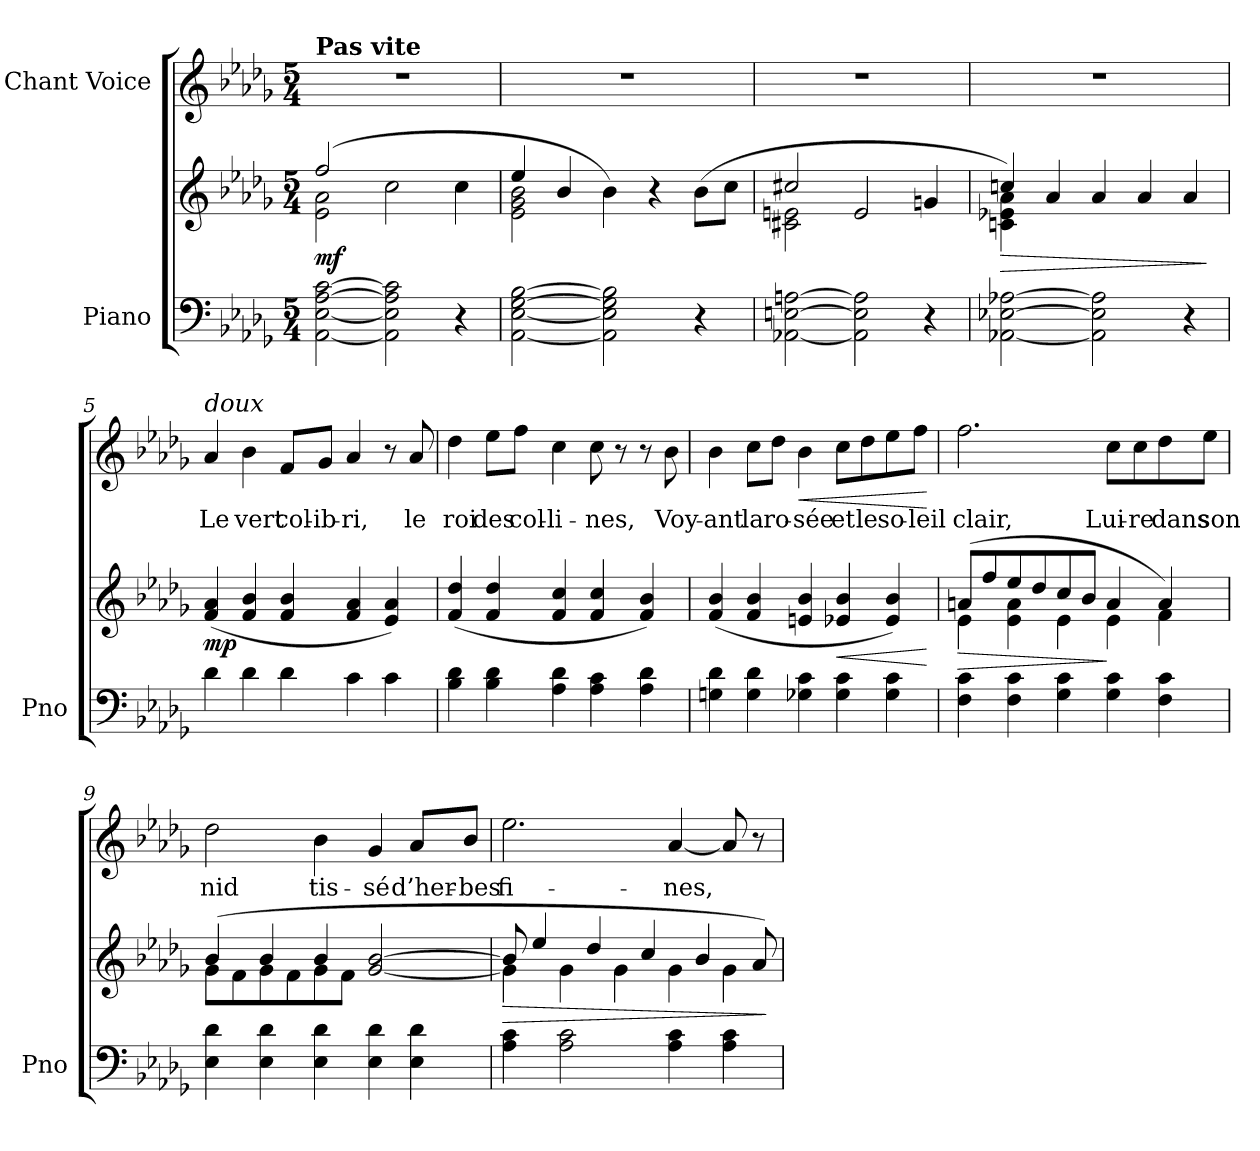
**kern	**kern	**dynam	**kern	**text	**dynam
*part2	*part2	*part2	*part1	*part1	*part1
*staff3	*staff2	*staff2/3	*staff1	*staff1	*staff1
*I"Piano	*	*	*I"Chant Voice	*	*
*I'Pno	*	*	*	*	*
*clefF4	*clefG2	*	*clefG2	*	*
*k[b-e-a-d-g-]	*k[b-e-a-d-g-]	*	*k[b-e-a-d-g-]	*	*
*M5/4	*M5/4	*	*M5/4	*	*
=1	=1	=1	=1	=1	=1
*	*^	*	*	*	*
!	!	!	!	!LO:TX:a:B:t=Pas vite	!	!
!	!	!	!LO:DY:b	!	!	!
[2AA-\ [2E-\ [2A-\ [2c\	(2ff/	2e-\ 2a-\	mf	4%5r	.	.
2AA-\] 2E-\] 2A-\] 2c\]	2cc\	2.ryy	.	.	.	.
4r	4cc\	.	.	.	.	.
=2	=2	=2	=2	=2	=2	=2
[2AA-\ [2E-\ [2G-\ [2B-\	4ee-/	2e-\ 2g-\ 2b-\	.	4%5r	.	.
.	4b-/	.	.	.	.	.
2AA-\] 2E-\] 2G-\] 2B-\]	4b-\)	2.ryy	.	.	.	.
.	4r	.	.	.	.	.
4r	(8b-\L	.	.	.	.	.
.	8cc\J	.	.	.	.	.
=3	=3	=3	=3	=3	=3	=3
[2AA-X\ [2En\ [2An\	2cc#X/	2c#X\ 2en\	.	4%5r	.	.
2AA-\] 2E\] 2A\]	2e/	2.ryy	.	.	.	.
4r	4gn/	.	.	.	.	.
=4	=4	=4	=4	=4	=4	=4
!	!	!	!LO:HP:b	!	!	!
[2AA-X\ [2E-X\ [2A-X\	4ccn/)	4cn\ 4e-X\ 4a-\	>	4%5r	.	.
.	4a-/	1ryy	.	.	.	.
2AA-\] 2E-\] 2A-\]	4a-/	.	.	.	.	.
.	4a-/	.	.	.	.	.
4r	4a-/	.	.	.	.	.
*	*v	*v	*	*	*	*
.	.	]	.	.	.
=5	=5	=5	=5	=5	=5
!	!	!	!LO:TX:a:i:t=doux	!	!
!	!	!LO:DY:b	!	!	!
4d-\	(4f/ 4a-/	mp	4a-/	Le	.
4d-\	4f/ 4b-/	.	4b-\	vert	.
4d-\	4f/ 4b-/	.	8f/L	col-	.
.	.	.	8g-/J	-ib-	.
4c\	4f/ 4a-/	.	4a-/	-ri,	.
4c\	4e-/ 4a-/)	.	8r	.	.
.	.	.	8a-/	le	.
=6	=6	=6	=6	=6	=6
4B-\ 4d-\	(4f/ 4dd-/	.	4dd-\	roi	.
4B-\ 4d-\	4f/ 4dd-/	.	8ee-\L	des	.
.	.	.	8ff\J	col-	.
4A-\ 4d-\	4f/ 4cc/	.	4cc\	-li-	.
4A-\ 4c\	4f/ 4cc/	.	8cc\	-nes,	.
.	.	.	8r	.	.
4A-\ 4d-\	4f/ 4b-/)	.	8r	.	.
.	.	.	8b-\	Voy-	.
=7	=7	=7	=7	=7	=7
4Gn\ 4d-\	(4f/ 4b-/	.	4b-\	-ant	.
4G\ 4d-\	4f/ 4b-/	.	8cc\L	la	.
.	.	.	8dd-\J	ro-	.
!	!	!	!	!	!LO:HP:b
4G-X\ 4c\	4en/ 4b-/	.	4b-\	-sée	<
!	!	!LO:HP:b	!	!	!
4G-\ 4c\	4e-X/ 4b-/	<	8cc\L	et	.
.	.	.	8dd-\	le	.
4G-\ 4c\	4e-/ 4b-/)	.	8ee-\	so-	.
.	.	.	8ff\J	-leil	.
.	.	[	.	.	[
=8	=8	=8	=8	=8	=8
!	!	!LO:HP:b	!	!	!
*	*^	*	*	*	*
4F\ 4c\	(8an/L	4e-\	>	2.ff\	clair,	.
.	8ff/	.	.	.	.	.
4F\ 4c\	8ee-/	4e-\ 4a\	.	.	.	.
.	8dd-/	.	.	.	.	.
4G-\ 4c\	8cc/	4e-\	.	.	.	.
.	8b-/J	.	.	.	.	.
4G-\ 4c\	4a/	4e-\	]	8cc\L	Lui-	.
.	.	.	.	8cc\	-re	.
4F\ 4c\	4a/)	4f\	.	8dd-\	dans	.
.	.	.	.	8ee-\J	son	.
=9	=9	=9	=9	=9	=9	=9
4E-\ 4d-\	(4b-/	8g-\L	.	2dd-\	nid	.
.	.	8f\	.	.	.	.
4E-\ 4d-\	4b-/	8g-\	.	.	.	.
.	.	8f\	.	.	.	.
4E-\ 4d-\	4b-/	8g-\	.	4b-\	tis-	.
.	.	8f\J	.	.	.	.
4E-\ 4d-\	[<2g-/ [2b-/	2ryy	.	4g-/	-sé	.
4E-\ 4d-\	.	.	.	8a-/L	d’her-	.
.	.	.	.	8b-/J	-bes	.
=10	=10	=10	=10	=10	=10	=10
!	!	!	!LO:HP:b	!	!	!
4A-\ 4c\	8b-/]	4g-\]	>	2.ee-\	fi-	.
.	4ee-/	.	.	.	.	.
2A-\ 2c\	.	4g-\	.	.	.	.
.	4dd-/	.	.	.	.	.
.	.	4g-\	.	.	.	.
.	4cc/	.	.	.	.	.
4A-\ 4c\	.	4g-\	.	[4a-/	-nes,	.
.	4b-/	.	.	.	.	.
4A-\ 4c\	.	4g-\	.	8a-/]	.	.
.	8a-/)	.	.	8r	.	.
*	*v	*v	*	*	*	*
.	.	]	.	.	.
=	=	=	=	=	=
*-	*-	*-	*-	*-	*-
